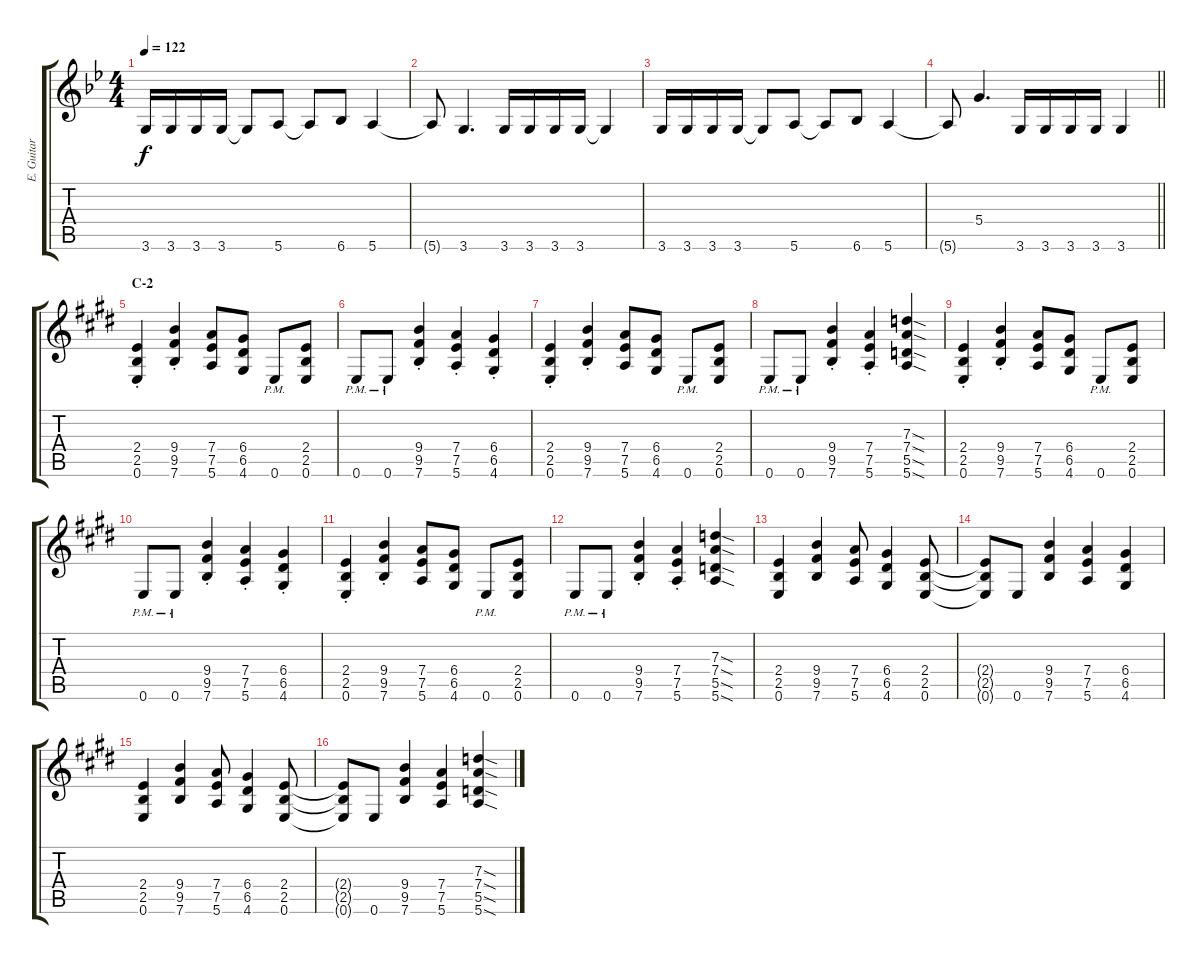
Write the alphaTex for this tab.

\track ("E. Guitar I" "E. Guitar ") {instrument overdrivenguitar}
\staff {score tabs}
\tuning (E4 B3 G3 D3 A2 E2) {hide}
\ts (4 4)
\tempo 122
\clef g2
\ks bb
3.6.16{dy f} 3.6.16 3.6.16 3.6.16 3.6{t}.8 5.6.8 5.6{t}.8 6.6.8 5.6.4 |
5.6{t}.8 3.6.4{d} 3.6.16 3.6.16 3.6.16 3.6.16 3.6{t}.4 |
3.6.16 3.6.16 3.6.16 3.6.16 3.6{t}.8 5.6.8 5.6{t}.8 6.6.8 5.6.4 |
\barLineRight lightlight
5.6{t}.8 5.4.4{d} 3.6.16 3.6.16 3.6.16 3.6.16 3.6.4 |
\section ("" "C-2")
\ks e
(2.4{st} 2.5{st} 0.6{st}).4 (9.4{st} 9.5{st} 7.6{st}).4 (7.4 7.5 5.6).8 (6.4 6.5 4.6).8 0.6{pm}.8 (2.4 2.5 0.6).8 |
0.6{pm}.8 0.6{pm}.8 (9.4{st} 9.5{st} 7.6{st}).4 (7.4{st} 7.5{st} 5.6{st}).4 (6.4{st} 6.5{st} 4.6{st}).4 |
(2.4{st} 2.5{st} 0.6{st}).4 (9.4{st} 9.5{st} 7.6{st}).4 (7.4 7.5 5.6).8 (6.4 6.5 4.6).8 0.6{pm}.8 (2.4 2.5 0.6).8 |
0.6{pm}.8 0.6{pm}.8 (9.4{st} 9.5{st} 7.6{st}).4 (7.4{st} 7.5{st} 5.6{st}).4 (7.3{sod} 7.4{sod} 5.5{sod} 5.6{sod}).4 |
(2.4{st} 2.5{st} 0.6{st}).4 (9.4{st} 9.5{st} 7.6{st}).4 (7.4 7.5 5.6).8 (6.4 6.5 4.6).8 0.6{pm}.8 (2.4 2.5 0.6).8 |
0.6{pm}.8 0.6{pm}.8 (9.4{st} 9.5{st} 7.6{st}).4 (7.4{st} 7.5{st} 5.6{st}).4 (6.4{st} 6.5{st} 4.6{st}).4 |
(2.4{st} 2.5{st} 0.6{st}).4 (9.4{st} 9.5{st} 7.6{st}).4 (7.4 7.5 5.6).8 (6.4 6.5 4.6).8 0.6{pm}.8 (2.4 2.5 0.6).8 |
0.6{pm}.8 0.6{pm}.8 (9.4{st} 9.5{st} 7.6{st}).4 (7.4{st} 7.5{st} 5.6{st}).4 (7.3{sod} 7.4{sod} 5.5{sod} 5.6{sod}).4 |
(2.4 2.5 0.6).4 (9.4 9.5 7.6).4 (7.4 7.5 5.6).8 (6.4 6.5 4.6).4 (2.4 2.5 0.6).8 |
(2.4{t} 2.5{t} 0.6{t}).8 0.6.8 (9.4 9.5 7.6).4 (7.4 7.5 5.6).4 (6.4 6.5 4.6).4 |
(2.4 2.5 0.6).4 (9.4 9.5 7.6).4 (7.4 7.5 5.6).8 (6.4 6.5 4.6).4 (2.4 2.5 0.6).8 |
(2.4{t} 2.5{t} 0.6{t}).8 0.6.8 (9.4 9.5 7.6).4 (7.4 7.5 5.6).4 (7.3{sod} 7.4{sod} 5.5{sod} 5.6{sod}).4
